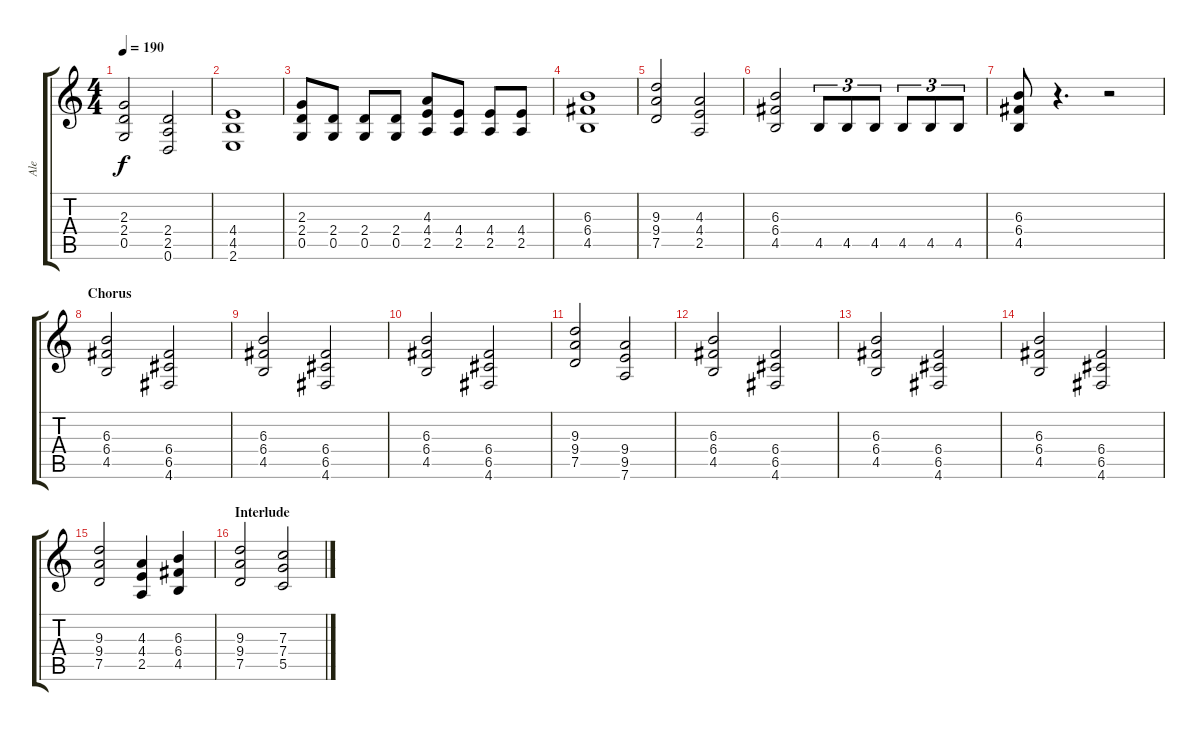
\track ("Ale" "Ale") {instrument overdrivenguitar}
\staff {score tabs}
\tuning (D4 A3 F3 C3 G2 D2) {hide}
\ts (4 4)
\tempo 190
\clef g2
\ks c
(2.3 2.4 0.5).2{dy f} (2.4 2.5 0.6).2 |
(4.4 4.5 2.6).1 |
(2.3 2.4 0.5).8 (2.4 0.5).8 (2.4 0.5).8 (2.4 0.5).8 (4.3 4.4 2.5).8 (4.4 2.5).8 (4.4 2.5).8 (4.4 2.5).8 |
(6.3 6.4 4.5).1 |
(9.3 9.4 7.5).2 (4.3 4.4 2.5).2 |
(6.3 6.4 4.5).2 4.5.8{tu (3 2)} 4.5.8{tu (3 2)} 4.5.8{tu (3 2)} 4.5.8{tu (3 2)} 4.5.8{tu (3 2)} 4.5.8{tu (3 2)} |
(6.3 6.4 4.5).8 r.4{d} r.2 |
\section ("" "Chorus")
(6.3 6.4 4.5).2 (6.4 6.5 4.6).2 |
(6.3 6.4 4.5).2 (6.4 6.5 4.6).2 |
(6.3 6.4 4.5).2 (6.4 6.5 4.6).2 |
(9.3 9.4 7.5).2 (9.4 9.5 7.6).2 |
(6.3 6.4 4.5).2 (6.4 6.5 4.6).2 |
(6.3 6.4 4.5).2 (6.4 6.5 4.6).2 |
(6.3 6.4 4.5).2 (6.4 6.5 4.6).2 |
(9.3 9.4 7.5).2 (4.3 4.4 2.5).4 (6.3 6.4 4.5).4 |
\section ("" "Interlude")
(9.3 9.4 7.5).2 (7.3 7.4 5.5).2
